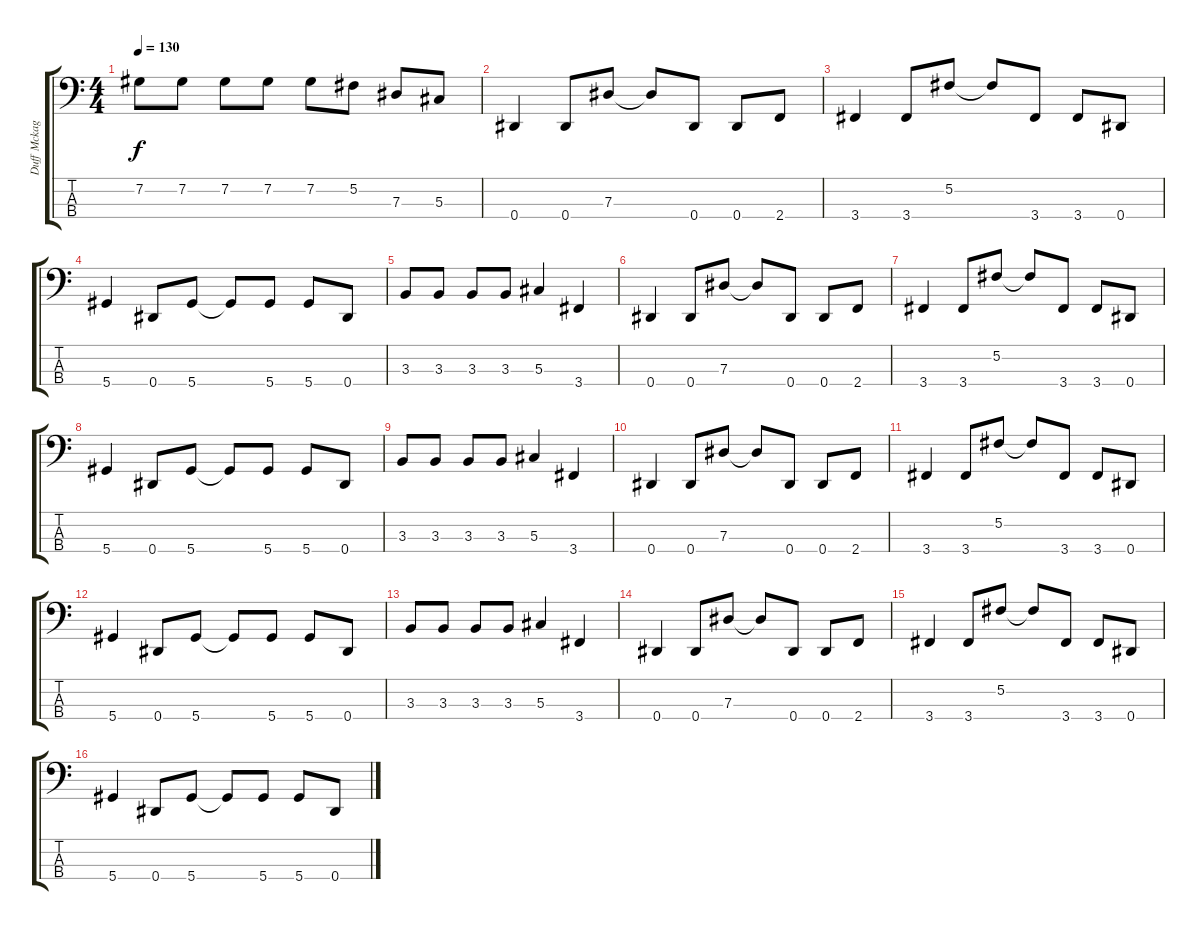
\track ("Duff Mckagan" "Duff Mckag") {instrument electricbassfinger}
\staff {score tabs}
\tuning (Gb2 Db2 Ab1 Eb1) {hide}
\ts (4 4)
\tempo 130
\clef f4
\ks c
7.2.8{dy f} 7.2.8 7.2.8 7.2.8 7.2.8 5.2.8 7.3.8 5.3.8 |
0.4.4 0.4.8 7.3.8 7.3{t}.8 0.4.8 0.4.8 2.4.8 |
3.4.4 3.4.8 5.2.8 5.2{t}.8 3.4.8 3.4.8 0.4.8 |
5.4.4 0.4.8 5.4.8 5.4{t}.8 5.4.8 5.4.8 0.4.8 |
3.3.8 3.3.8 3.3.8 3.3.8 5.3.4 3.4.4 |
0.4.4 0.4.8 7.3.8 7.3{t}.8 0.4.8 0.4.8 2.4.8 |
3.4.4 3.4.8 5.2.8 5.2{t}.8 3.4.8 3.4.8 0.4.8 |
5.4.4 0.4.8 5.4.8 5.4{t}.8 5.4.8 5.4.8 0.4.8 |
3.3.8 3.3.8 3.3.8 3.3.8 5.3.4 3.4.4 |
0.4.4 0.4.8 7.3.8 7.3{t}.8 0.4.8 0.4.8 2.4.8 |
3.4.4 3.4.8 5.2.8 5.2{t}.8 3.4.8 3.4.8 0.4.8 |
5.4.4 0.4.8 5.4.8 5.4{t}.8 5.4.8 5.4.8 0.4.8 |
3.3.8 3.3.8 3.3.8 3.3.8 5.3.4 3.4.4 |
0.4.4 0.4.8 7.3.8 7.3{t}.8 0.4.8 0.4.8 2.4.8 |
3.4.4 3.4.8 5.2.8 5.2{t}.8 3.4.8 3.4.8 0.4.8 |
5.4.4 0.4.8 5.4.8 5.4{t}.8 5.4.8 5.4.8 0.4.8
